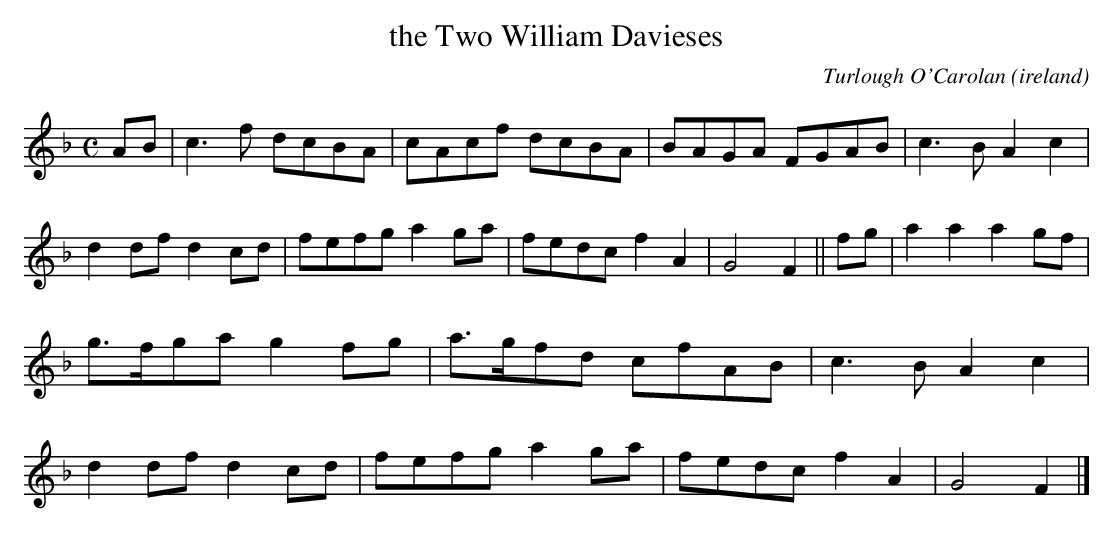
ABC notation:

X:1
T:the Two William Davieses
O:ireland
M:C
C:Turlough O'Carolan
K:F
AB|\
c3 f dcBA|cAcf dcBA|BAGA FGAB|c3B A2c2|\
d2df d2cd|fefg a2ga|fedc f2A2|G4 F2||\
fg|\
a2a2 a2gf|g>fga g2fg|a>gfd cfAB|c3B A2c2|\
d2df d2cd|fefg a2ga|fedc f2A2|G4 F2|]
